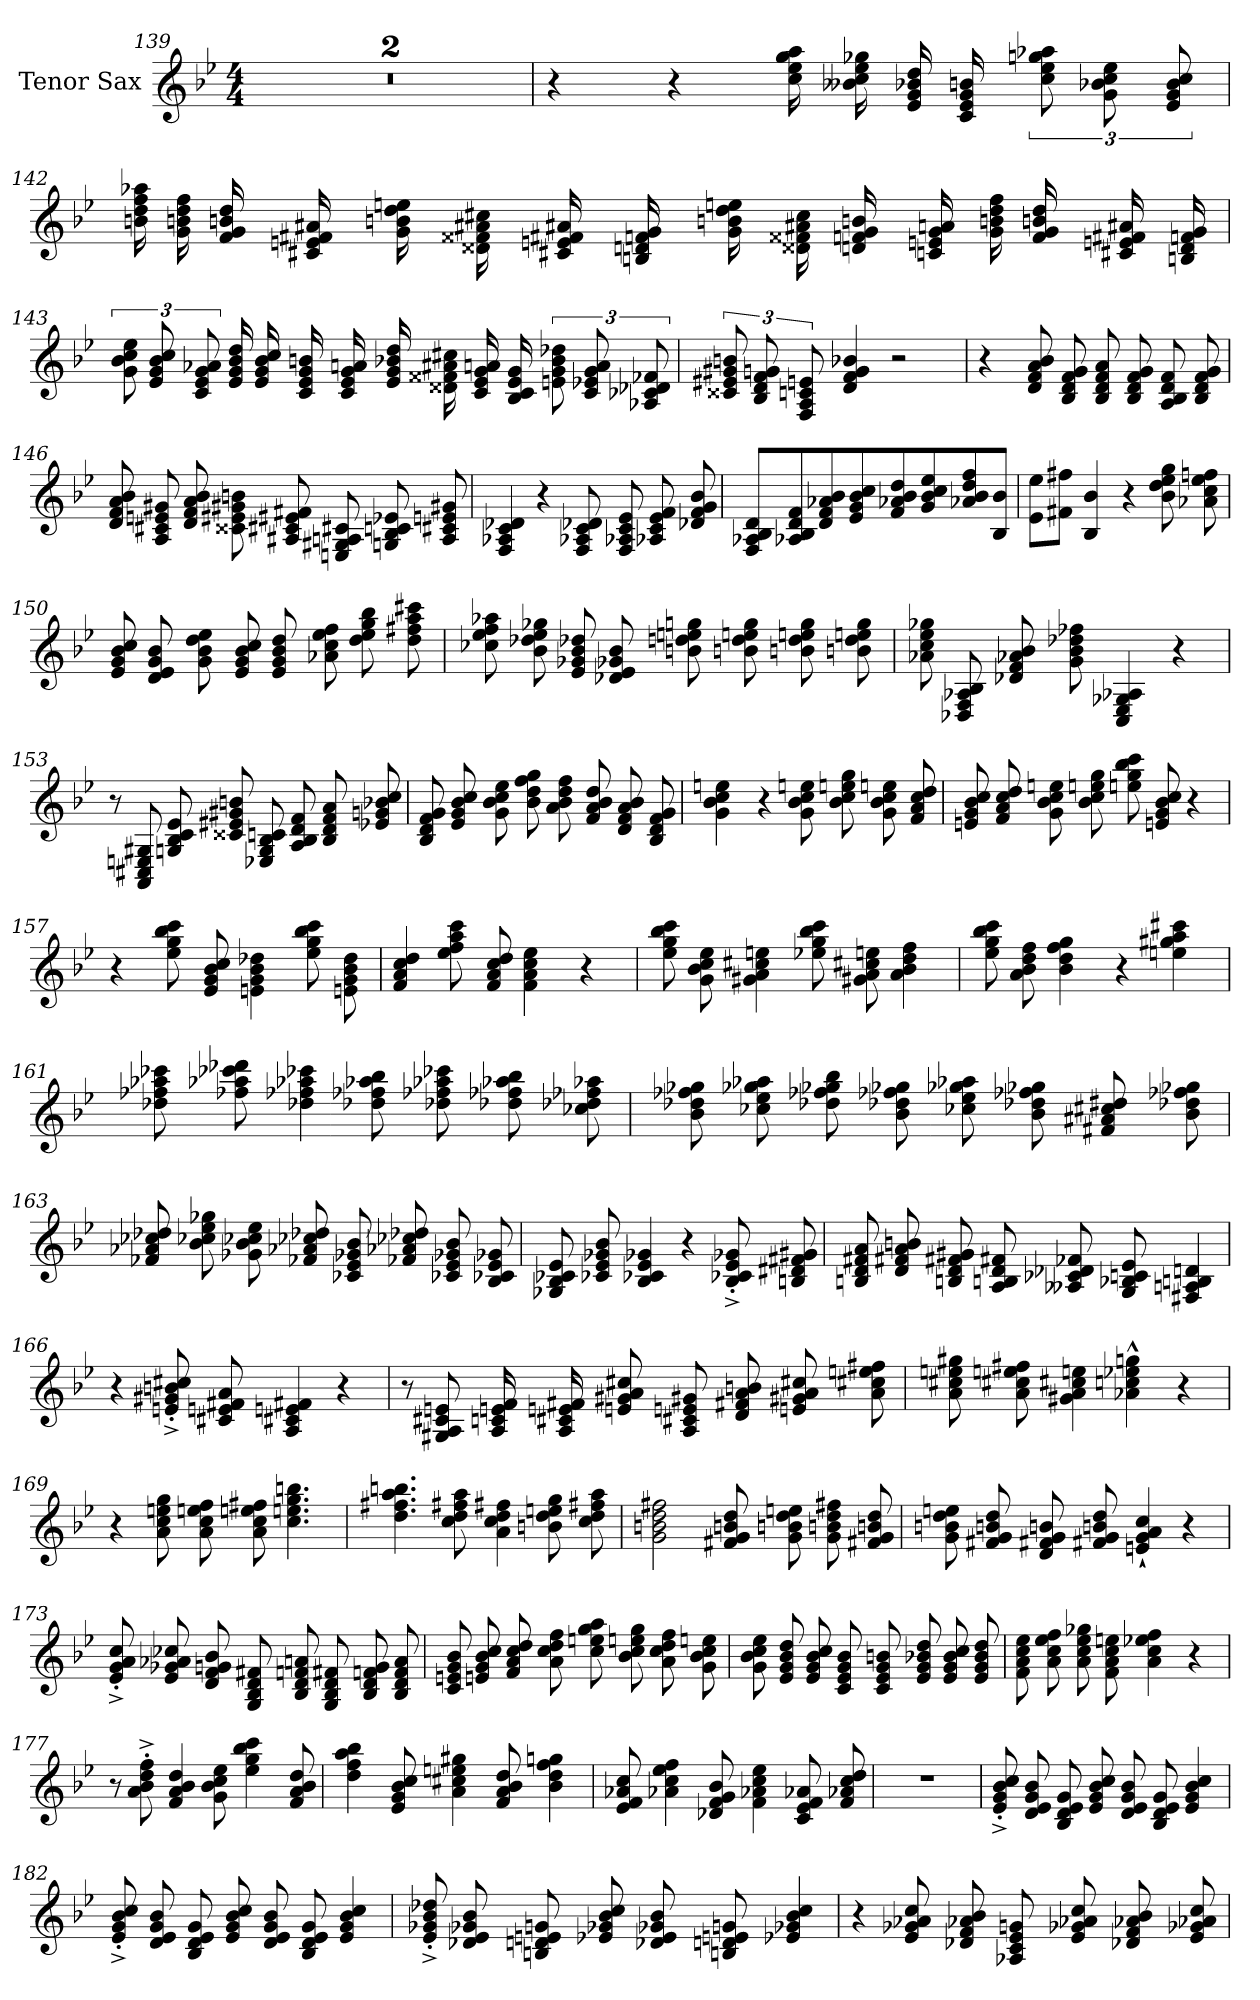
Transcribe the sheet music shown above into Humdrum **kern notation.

**kern
*part1
*staff1
*I"Tenor Sax
*I'T. Sx.
*clefG2
*ITrd8c14
*k[b-e-]
*B-:
*M4/4
=139
1r
=140
1r
!!LO:LB:g=z
=141
4r
4r
16c 16e- 16g 16a
16B--X 16c 16e- 16g-X
16E- 16G 16B- 16d
16C 16E- 16G 16Bn
12c 12e- 12g 12a-X
12G 12B- 12c 12e-
12E- 12G 12B- 12c
=142
16a-X\ 16f\ 16d\ 16Bn\
16G 16Bn 16d 16f
16F 16G 16Bn 16d
16C#X 16En 16F#X 16A#X
16G 16Bn 16d 16en
16c#X\ 16A#X\ 16F##X\ 16D##X\
16C#X 16En 16F#X 16A#X
16BBn 16D 16F 16G
16G 16Bn 16d 16en
16c#\ 16A#X\ 16F##X\ 16D##X\
16D 16F 16G 16Bn
16C 16En 16G 16A
16G 16Bn 16d 16f
16F 16G 16Bn 16d
16C#X 16En 16F#X 16A#X
16BBn 16D 16F 16G
=143
12G 12B- 12c 12e-
12E- 12G 12B- 12c
12C 12E- 12G 12A-X
16E- 16G 16B- 16d
16E- 16G 16B- 16c
16C 16E- 16G 16Bn
16C 16E- 16G 16A
16E- 16G 16B- 16d
16c#X\ 16A#X\ 16F##X\ 16D##X\
16C 16E- 16G 16A
16BB- 16C 16E- 16G
12d-X\ 12B-\ 12G\ 12En\
12C 12E- 12G 12A
12AA-X 12C-X 12D-X 12F-X
=144
12Bn/ 12G#X/ 12E#X/ 12C##X/
12BB- 12D 12F 12G
12FF 12AA 12C 12En
4D 4F 4G 4B-
2r
!!LO:LB:g=z
=145
4r
8D 8F 8A 8B-
8BB- 8D 8F 8G
8BB- 8D 8F 8A
8BB- 8D 8F 8G
8AA 8BB- 8D 8F
8BB- 8D 8F 8G
=146
8D 8F 8A 8B-
8AA 8C#X 8En 8G#X
8D 8F 8A 8B-
8Bn\ 8G#X\ 8E#X\ 8C##X\
8AA#X 8C#X 8E#X 8F#X
8EEn 8GG#X 8AA 8C#X
8GG 8BB- 8C 8E-
8AA 8C#X 8En 8G#X
=147
4FF 4AA-X 4C 4D-X
4r
8FF 8AA-X 8C 8D-X
8FF 8AA-X 8C 8E-
8AA-X 8C 8E- 8F
8D-X 8F 8G 8B-
=148
8FF 8AA-X 8BB- 8D
8AA-X 8BB- 8D 8F
8D 8F 8A-X 8B-
8E- 8G 8B- 8c
8F 8A-X 8B- 8d
8G 8B- 8c 8e-
8A-X 8B- 8d 8f
8BB-/ 8B-/J
!!LO:LB:g=z
=149
8E-\ 8e-\L
8F#X\ 8f#X\J
4BB-/ 4B-/
4r
8B- 8d 8e- 8g
8A-X 8c 8e- 8f
=150
8E- 8G 8B- 8c
8D 8E- 8G 8B-
8G 8B- 8d 8e-
8E- 8G 8B- 8c
8E- 8G 8B- 8d
8A-X 8c 8e- 8f
8d 8e- 8g 8b-
8d 8f#X 8a 8cc#X
=151
8c-X 8e- 8f 8a-X
8B- 8d-X 8e- 8g-X
8E- 8G-X 8B- 8d-X
8D-X 8E- 8G-X 8B-
8Bn 8d 8en 8g
8Bn 8d 8en 8g
8Bn 8d 8en 8g
8Bn 8d 8en 8g
=152
8A-X 8c 8e- 8g-X
8DD-X 8FF 8AA-X 8BB-
8D-X 8F 8A-X 8B-
8G 8B- 8d-X 8f-X
4CC 4EE- 4GG-X 4AA-X
4r
!!LO:LB:g=z
=153
8r
8AAA 8CC#X 8EEn 8GG#X
8GG 8BB- 8C 8E-
8Bn/ 8G#X/ 8E#X/ 8C##X/
8EE- 8GG 8BB- 8C
8AA 8BB- 8D 8F
8BB- 8D 8F 8A
8E- 8G 8B- 8c
=154
8BB- 8D 8F 8G
8E- 8G 8B- 8c
8G 8B- 8c 8e-
8B- 8d 8f 8g
8A 8B- 8d 8f
8F 8A 8B- 8d
8D 8F 8A 8B-
8BB- 8D 8F 8G
=155
4G 4B- 4c 4en
4r
8G 8B- 8c 8en
8B- 8c 8en 8g
8G 8B- 8c 8en
8F 8A 8c 8d
=156
8En 8G 8B- 8c
8F 8A 8c 8d
8G 8B- 8c 8en
8B- 8c 8en 8g
8en 8g 8b- 8cc
8En 8G 8B- 8c
4r
!!LO:LB:g=z
=157
4r
8e- 8g 8b- 8cc
8E- 8G 8B- 8c
4d-X\ 4B-\ 4G\ 4En\
8e- 8g 8b- 8cc
8d-\ 8B-\ 8G\ 8En\
=158
4F 4A 4c 4d
8e- 8f 8a 8cc
8F 8A 8c 8d
4F 4A 4c 4e-
4r
=159
8e- 8g 8b- 8cc
8G 8B- 8c 8e-
4G#X 4A 4c#X 4en
8e- 8g 8b- 8cc
8G#X 8A 8c#X 8en
4A 4B- 4d 4f
=160
8e- 8g 8b- 8cc
8A 8B- 8d 8f
4B- 4d 4f 4g
4r
4en 4g#X 4a 4cc#X
!!LO:PB:g=z
=161
8d-X 8f-X 8a-X 8cc-X
8f-X 8a-X 8cc-X 8dd-X
4d-X 4f-X 4a-X 4cc-X
8d-X 8f-X 8a-X 8b-
8d-X 8f-X 8a-X 8cc-X
8d-X 8f-X 8a-X 8b-
8c-X 8d-X 8f-X 8a-X
=162
8B- 8d-X 8f-X 8g-X
8c-X 8e- 8g-X 8a-X
8d-X 8f-X 8g-X 8b-
8B- 8d-X 8f-X 8g-X
8c-X 8e- 8g-X 8a-X
8B- 8d-X 8f-X 8g-X
8F#X 8A#X 8c#X 8d#X
8B- 8d-X 8f-X 8g-X
=163
8F-X 8A-X 8c-X 8d-X
8B- 8c-X 8e- 8g-X
8G-X 8B- 8c-X 8e-
8F-X 8A-X 8c-X 8d-X
8C-X 8E- 8G-X 8B-
8F-X 8A-X 8c-X 8d-X
8C-X 8E- 8G-X 8B-
8BB- 8C-X 8E- 8G-X
=164
8GG-X 8BB- 8C-X 8E-
8C-X 8E- 8G-X 8B-
4BB- 4C-X 4E- 4G-X
4r
8BB-^<'< 8C-X^<'< 8E-^<'< 8G-X^<'<
8BBn 8D#X 8F#X 8G#X
!!LO:LB:g=z
=165
8BBn 8D 8F#X 8A
8D 8F#X 8A 8Bn
8BBn 8D 8F#X 8G#X
8AA 8BBn 8D 8F#X
8AA--X 8C-X 8D-X 8F-X
8GG 8BB- 8C 8E-
4FF#X 4AA 4BBn 4D
=166
4r
8En^>'> 8G#X^>'> 8Bn^>'> 8c#X^>'>
8C#X 8En 8F#X 8A
4AA 4C#X 4En 4F#X
4r
=167
8r
8GG#X 8AA 8C#X 8En
16AA 16C 16En 16F
16AA 16C#X 16En 16F#X
8En 8G#X 8A 8c#X
8AA 8C#X 8En 8G#X
8D 8F#X 8A 8Bn
8En 8G#X 8A 8c#X
8A 8c#X 8en 8f#X
=168
8A 8c#X 8en 8g#X
8A 8c#X 8en 8f#X
4G#X 4A 4c#X 4en
4A-X^^> 4c^^> 4e-^^> 4g^^>
4r
!!LO:LB:g=z
=169
4r
8A 8c 8en 8g
8A 8c 8en 8f
8A 8c 8en 8f#X
4.c 4.en 4.g 4.bn
=170
4.d 4.f#X 4.a 4.bn
8c 8d 8f#X 8a
4A 4c 4d 4f#X
8Bn 8d 8en 8g
8c 8d 8f#X 8a
=171
2G 2Bn 2d 2f#X
8F#X 8G 8Bn 8d
8G 8Bn 8d 8en
8G 8Bn 8d 8f#X
8F#X 8G 8Bn 8d
=172
8G 8Bn 8d 8en
8F#X 8G 8Bn 8d
8D 8F#X 8G 8Bn
8F#X 8G 8Bn 8d
4En`> 4G`> 4A`> 4c`>
4r
!!LO:LB:g=z
=173
8E-^>'> 8G^>'> 8A^>'> 8c^>'>
8E- 8G-X 8A-X 8c-X
8D 8F 8G 8B-
8GG 8BB- 8D 8F#X
8BB- 8D 8F 8A
8GG 8BB- 8D 8F#X
8BB- 8D 8F 8G
8BB- 8D 8F 8A
=174
8C 8En 8G 8B-
8En 8G 8B- 8c
8F 8A 8c 8d
8A 8c 8d 8f
8c 8en 8g 8a
8B- 8c 8en 8g
8A 8c 8d 8f
8G 8B- 8c 8en
=175
8G 8B- 8c 8e-
8E- 8G 8B- 8d
8E- 8G 8B- 8c
8C 8E- 8G 8B-
8C 8E- 8G 8Bn
8E- 8G 8B- 8d
8E- 8G 8B- 8c
8E- 8G 8B- 8d
=176
8F 8A 8c 8e-
8A 8c 8e- 8f
8g-X\ 8e-\ 8c\ 8A\
8F 8A 8c 8en
4A 4c 4e- 4f
4r
!!LO:LB:g=z
=177
8r
8A^>'> 8B-^>'> 8d^>'> 8f^>'>
4F 4A 4B- 4d
8G 8B- 8c 8e-
4e- 4g 4b- 4cc
8F 8A 8B- 8d
=178
4d 4f 4a 4b-
8E- 8G 8B- 8c
4A 4c#X 4en 4g#X
8F 8A 8B- 8d
4B- 4d 4f 4g
=179
8E- 8F 8A-X 8c
4A-X 4c 4e- 4f
8D-X 8F 8G 8B-
4F 4A-X 4c 4e-
8C 8E- 8F 8A-X
8F 8A-X 8c 8d
=180
1r
!!LO:LB:g=z
=181
8E-^>'> 8G^>'> 8B-^>'> 8c^>'>
8D 8E- 8G 8B-
8BB- 8D 8E- 8G
8E- 8G 8B- 8c
8D 8E- 8G 8B-
8BB- 8D 8E- 8G
4E- 4G 4B- 4c
=182
8E-^>'> 8G^>'> 8B-^>'> 8c^>'>
8D 8E- 8G 8B-
8BB- 8D 8E- 8G
8E- 8G 8B- 8c
8D 8E- 8G 8B-
8BB- 8D 8E- 8G
4E- 4G 4B- 4c
=183
8E-^>'> 8G-X^>'> 8B-^>'> 8d-X^>'>
8D-X 8E- 8G-X 8B-
8BBn 8D 8En 8G
8E- 8G-X 8B- 8c
8D-X 8E- 8G-X 8B-
8BBn 8D 8En 8G
4E- 4G-X 4B- 4c
=184
4r
8E- 8G-X 8A-X 8c
8D-X 8F 8A-X 8B-
8AA-X 8C 8E- 8G
8E- 8G-X 8A-X 8c
8D-X 8F 8A-X 8B-
8E- 8G-X 8A-X 8c
=
*-
